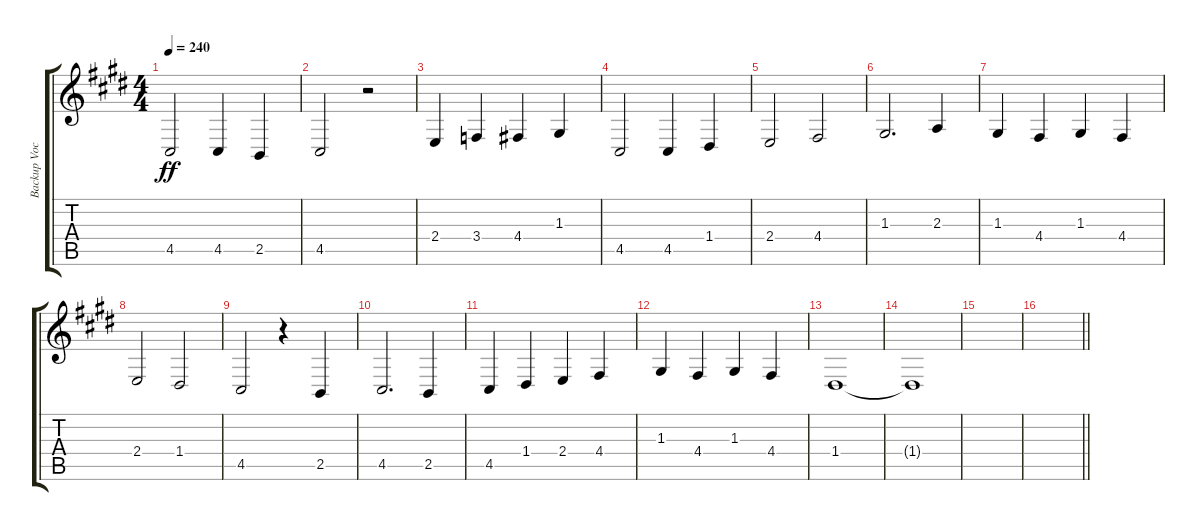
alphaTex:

\track ("Backup Vocals" "Backup Voc") {instrument altosax}
\staff {score tabs}
\tuning (E4 B3 G3 D3 A2 E2) {hide}
\ts (4 4)
\tempo 240
\clef g2
\ks e
4.5.2{dy ff} 4.5.4 2.5.4 |
4.5.2 r.2 |
2.4.4 3.4.4 4.4.4 1.3.4 |
4.5.2 4.5.4 1.4.4 |
2.4.2 4.4.2 |
1.3.2{d} 2.3.4 |
1.3.4 4.4.4 1.3.4 4.4.4 |
2.4.2 1.4.2 |
4.5.2 r.4 2.5.4 |
4.5.2{d} 2.5.4 |
4.5.4 1.4.4 2.4.4 4.4.4 |
1.3.4 4.4.4 1.3.4 4.4.4 |
1.4.1 |
1.4{t}.1 |
|
\barLineRight lightlight
